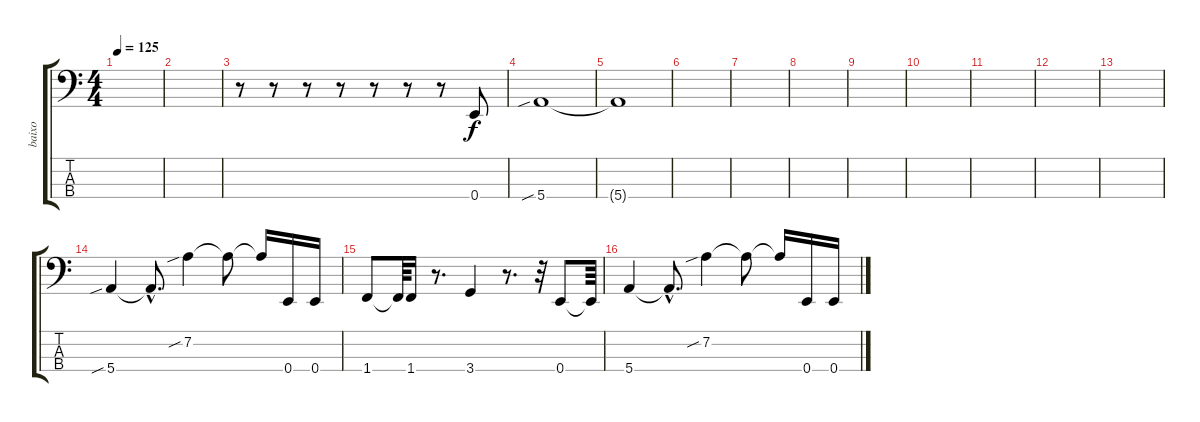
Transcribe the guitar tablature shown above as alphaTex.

\track ("baixo" "baixo") {instrument electricbassfinger}
\staff {score tabs}
\tuning (G2 D2 A1 E1) {hide}
\ts (4 4)
\tempo 125
\clef f4
\ks c
|
|
r.8 r.8 r.8 r.8 r.8 r.8 r.8 0.4.8 |
5.4{sib}.1 |
5.4{t}.1 |
|
|
|
|
|
|
|
|
5.4{sib}.4 5.4{hac t}.8{d} 7.2{sib}.4 7.2{t}.8 7.2{t}.16 0.4.16 0.4.16 |
1.4.8 1.4{t}.64 1.4.16 r.8{d} 3.4.4 r.8{d} r.32 0.4.8 0.4{t}.64 |
5.4.4 5.4{hac t}.8{d} 7.2{sib}.4 7.2{t}.8 7.2{t}.16 0.4.16 0.4.16
